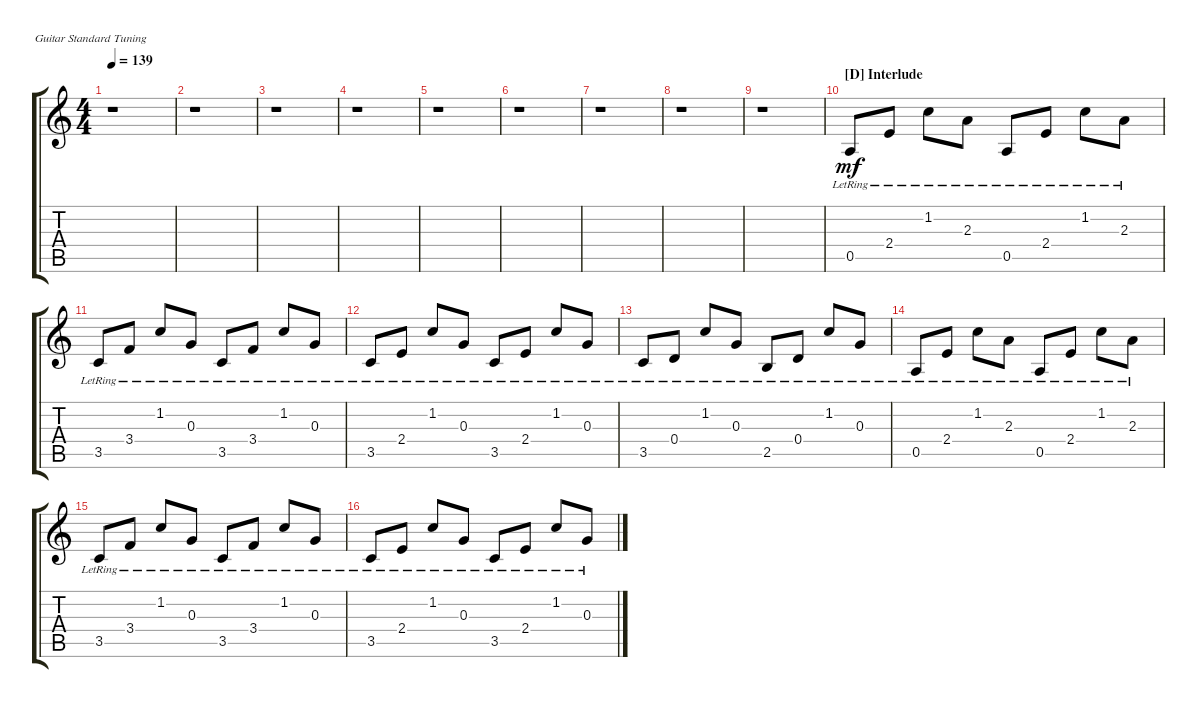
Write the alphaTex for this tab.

\defaultSystemsLayout 4
\bracketExtendMode groupsimilarinstruments
\singleTrackTrackNamePolicy hidden
\multiTrackTrackNamePolicy hidden
\firstSystemTrackNameOrientation horizontal
\otherSystemsTrackNameOrientation horizontal
\track ("Bruce Dickinson" "S-Gt") {instrument acousticguitarsteel}
\staff {score tabs}
\tuning (E4 B3 G3 D3 A2 E2)
\ts (4 4)
\tempo 139
\clef g2
\scale
1.03909
\ks c
r.1{dy mf} |
\scale
0.960908 r.1 |
\scale
1.03909 r.1 |
\scale
0.960908 r.1 |
\scale
1.03909 r.1 |
\scale
0.960908 r.1 |
\scale
1.03909 r.1 |
\scale
0.960908 r.1 |
\scale
1.03909 r.1 |
\section ("D" "Interlude")
\scale
0.960908 0.5{lr}.8 2.4{lr}.8 1.2{lr}.8 2.3{lr}.8 0.5{lr}.8 2.4{lr}.8 1.2{lr}.8 2.3{lr}.8 |
\scale
1.03909 3.5{lr}.8 3.4{lr}.8 1.2{lr}.8 0.3{lr}.8 3.5{lr}.8 3.4{lr}.8 1.2{lr}.8 0.3{lr}.8 |
\scale
0.960908 3.5{lr}.8 2.4{lr}.8 1.2{lr}.8 0.3{lr}.8 3.5{lr}.8 2.4{lr}.8 1.2{lr}.8 0.3{lr}.8 |
\scale
1.03909 3.5{lr}.8 0.4{lr}.8 1.2{lr}.8 0.3{lr}.8 2.5{lr}.8 0.4{lr}.8 1.2{lr}.8 0.3{lr}.8 |
\scale
0.960908 0.5{lr}.8 2.4{lr}.8 1.2{lr}.8 2.3{lr}.8 0.5{lr}.8 2.4{lr}.8 1.2{lr}.8 2.3{lr}.8 |
\scale
1.03909 3.5{lr}.8 3.4{lr}.8 1.2{lr}.8 0.3{lr}.8 3.5{lr}.8 3.4{lr}.8 1.2{lr}.8 0.3{lr}.8 |
\scale
0.960908 3.5{lr}.8 2.4{lr}.8 1.2{lr}.8 0.3{lr}.8 3.5{lr}.8 2.4{lr}.8 1.2{lr}.8 0.3{lr}.8
